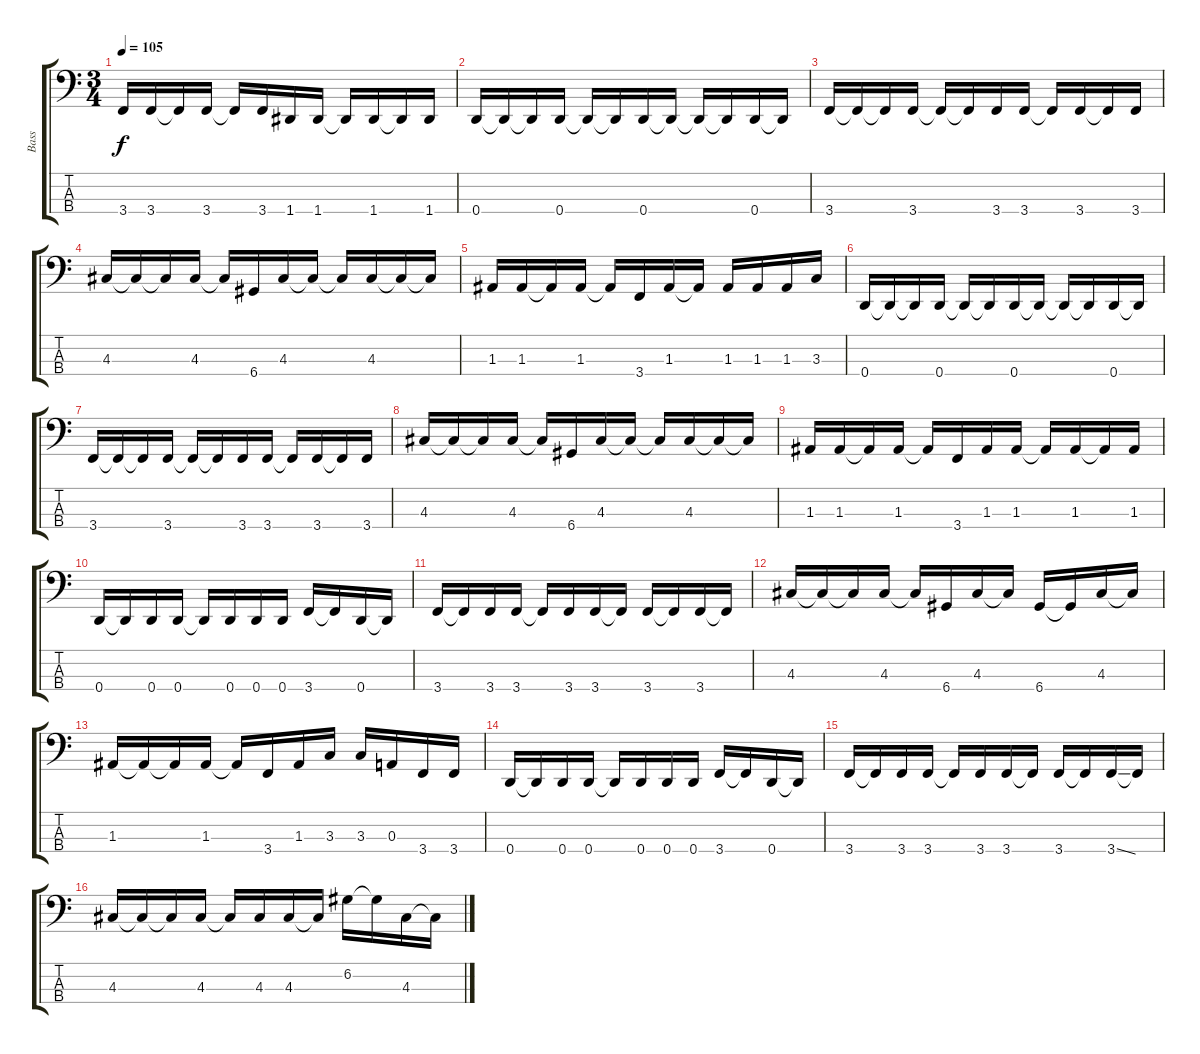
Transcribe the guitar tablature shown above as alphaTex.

\track ("Bass" "Bass") {instrument slapbass1}
\staff {score tabs}
\tuning (G2 D2 A1 D1) {hide}
\ts (3 4)
\tempo 105
\clef f4
\ks c
3.4.16{dy f} 3.4.16 3.4{t}.16 3.4.16 3.4{t}.16 3.4.16 1.4.16 1.4.16 1.4{t}.16 1.4.16 1.4{t}.16 1.4.16 |
0.4.16 0.4{t}.16 0.4{t}.16 0.4.16 0.4{t}.16 0.4{t}.16 0.4.16 0.4{t}.16 0.4{t}.16 0.4{t}.16 0.4.16 0.4{t}.16 |
3.4.16 3.4{t}.16 3.4{t}.16 3.4.16 3.4{t}.16 3.4{t}.16 3.4.16 3.4.16 3.4{t}.16 3.4.16 3.4{t}.16 3.4.16 |
4.3.16 4.3{t}.16 4.3{t}.16 4.3.16 4.3{t}.16 6.4.16 4.3.16 4.3{t}.16 4.3{t}.16 4.3.16 4.3{t}.16 4.3{t}.16 |
1.3.16 1.3.16 1.3{t}.16 1.3.16 1.3{t}.16 3.4.16 1.3.16 1.3{t}.16 1.3.16 1.3.16 1.3.16 3.3.16 |
0.4.16 0.4{t}.16 0.4{t}.16 0.4.16 0.4{t}.16 0.4{t}.16 0.4.16 0.4{t}.16 0.4{t}.16 0.4{t}.16 0.4.16 0.4{t}.16 |
3.4.16 3.4{t}.16 3.4{t}.16 3.4.16 3.4{t}.16 3.4{t}.16 3.4.16 3.4.16 3.4{t}.16 3.4.16 3.4{t}.16 3.4.16 |
4.3.16 4.3{t}.16 4.3{t}.16 4.3.16 4.3{t}.16 6.4.16 4.3.16 4.3{t}.16 4.3{t}.16 4.3.16 4.3{t}.16 4.3{t}.16 |
1.3.16 1.3.16 1.3{t}.16 1.3.16 1.3{t}.16 3.4.16 1.3.16 1.3.16 1.3{t}.16 1.3.16 1.3{t}.16 1.3.16 |
0.4.16 0.4{t}.16 0.4.16 0.4.16 0.4{t}.16 0.4.16 0.4.16 0.4.16 3.4.16 3.4{t}.16 0.4.16 0.4{t}.16 |
3.4.16 3.4{t}.16 3.4.16 3.4.16 3.4{t}.16 3.4.16 3.4.16 3.4{t}.16 3.4.16 3.4{t}.16 3.4.16 3.4{t}.16 |
4.3.16 4.3{t}.16 4.3{t}.16 4.3.16 4.3{t}.16 6.4.16 4.3.16 4.3{t}.16 6.4.16 6.4{t}.16 4.3.16 4.3{t}.16 |
1.3.16 1.3{t}.16 1.3{t}.16 1.3.16 1.3{t}.16 3.4.16 1.3.16 3.3.16 3.3.16 0.3.16 3.4.16 3.4.16 |
0.4.16 0.4{t}.16 0.4.16 0.4.16 0.4{t}.16 0.4.16 0.4.16 0.4.16 3.4.16 3.4{t}.16 0.4.16 0.4{t}.16 |
3.4.16 3.4{t}.16 3.4.16 3.4.16 3.4{t}.16 3.4.16 3.4.16 3.4{t}.16 3.4.16 3.4{t}.16 3.4{ss}.16 3.4{t}.16 |
4.3.16 4.3{t}.16 4.3{t}.16 4.3.16 4.3{t}.16 4.3.16 4.3.16 4.3{t}.16 6.2.16 6.2{t}.16 4.3.16 4.3{t}.16
